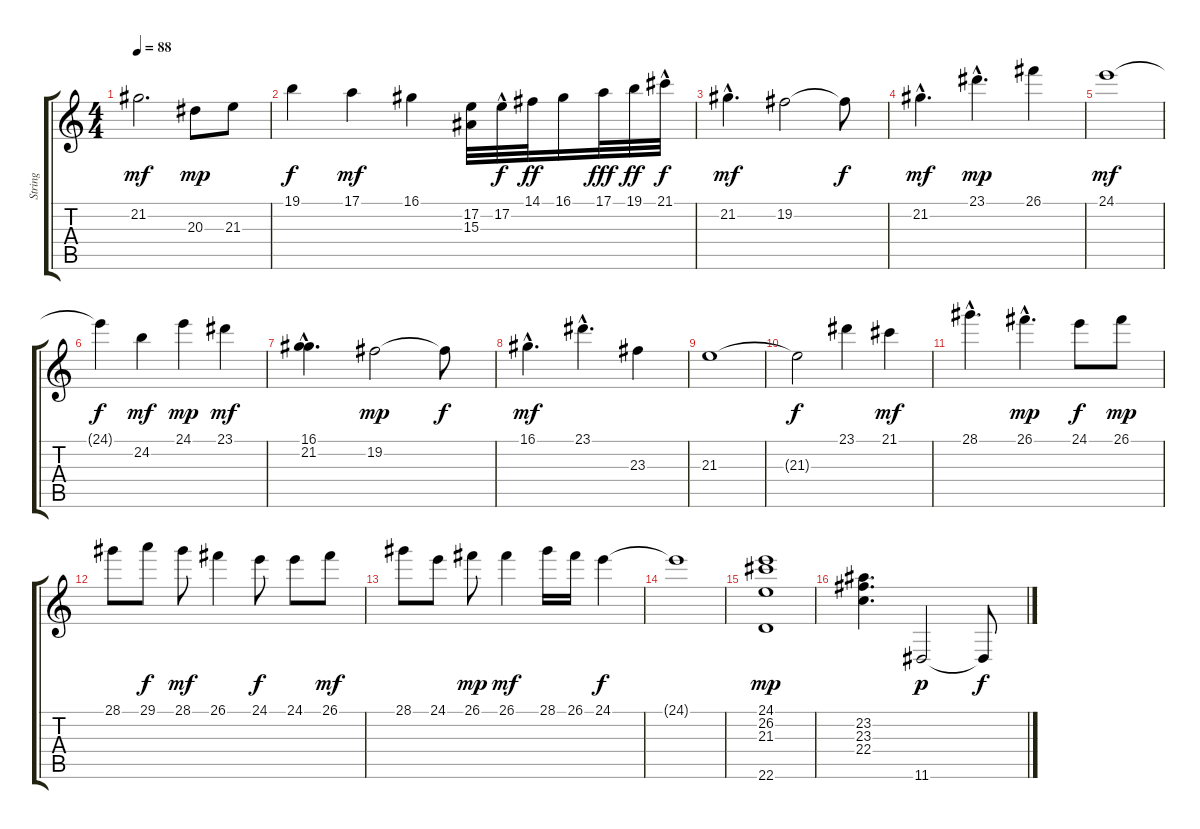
\track ("String" "String") {instrument stringensemble2}
\staff {score tabs}
\tuning (E4 B3 G3 D3 A2 E2) {hide}
\ts (4 4)
\tempo 88
\clef g2
\ks c
21.2.2{d dy mf} 20.3.8{dy mp} 21.3.8 |
19.1.4{dy f} 17.1.4{dy mf} 16.1.4 (17.2 15.3).32 17.2{hac}.32{dy f} 14.1.32{dy ff} 16.1.16 17.1.32{dy fff} 19.1.32{dy ff} 21.1{hac}.32{dy f} |
21.2{hac}.4{d dy mf} 19.2.2 19.2{t}.8{dy f} |
21.2{hac}.4{d dy mf} 23.1{hac}.4{d dy mp} 26.1.4 |
24.1.1{dy mf} |
24.1{t}.4{dy f} 24.2.4{dy mf} 24.1.4{dy mp} 23.1.4{dy mf} |
(16.1{hac} 21.2).4{d} 19.2.2{dy mp} 19.2{t}.8{dy f} |
16.1{hac}.4{d dy mf} 23.1{hac}.4{d} 23.3.4 |
21.3.1 |
21.3{t}.2{dy f} 23.1.4 21.1.4{dy mf} |
28.1{hac}.4{d} 26.1{hac}.4{d dy mp} 24.1.8{dy f} 26.1.8{dy mp} |
28.1.8 29.1.8{dy f} 28.1.8{dy mf} 26.1.4 24.1.8{dy f} 24.1.8 26.1.8{dy mf} |
28.1.8 24.1.8 26.1.8{dy mp} 26.1.4{dy mf} 28.1.16 26.1.16 24.1.4{dy f} |
24.1{t}.1 |
(24.1 26.2 21.3 22.6).1{dy mp} |
(23.2 23.3 22.4).4{d} 11.6.2{dy p} 11.6{t}.8{dy f}
